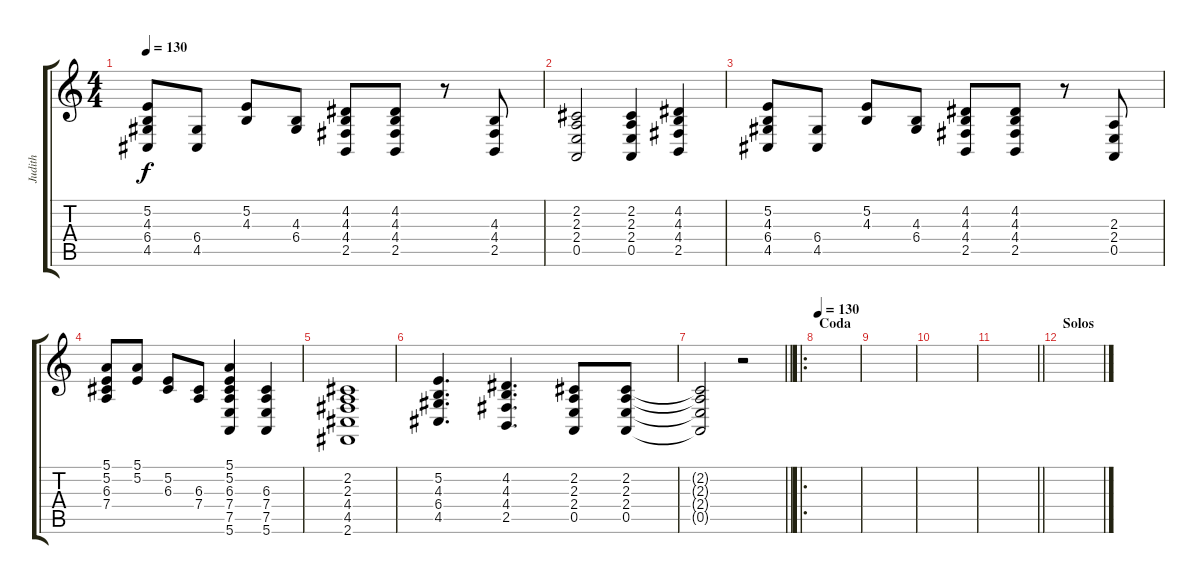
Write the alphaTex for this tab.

\track ("Judith" "Judith") {instrument stringensemble1}
\staff {score tabs}
\tuning (E4 B3 G3 D3 A2 E2) {hide}
\ts (4 4)
\tempo 130
\clef g2
\ks c
(5.2 4.3 6.4 4.5).8{dy f} (6.4 4.5).8 (5.2 4.3).8 (4.3 6.4).8 (4.2 4.3 4.4 2.5).8 (4.2 4.3 4.4 2.5).8 r.8 (4.3 4.4 2.5).8 |
(2.2 2.3 2.4 0.5).2 (2.2 2.3 2.4 0.5).4 (4.2 4.3 4.4 2.5).4 |
(5.2 4.3 6.4 4.5).8 (6.4 4.5).8 (5.2 4.3).8 (4.3 6.4).8 (4.2 4.3 4.4 2.5).8 (4.2 4.3 4.4 2.5).8 r.8 (2.3 2.4 0.5).8 |
(5.1 5.2 6.3 7.4).8 (5.1 5.2).8 (5.2 6.3).8 (6.3 7.4).8 (5.1 5.2 6.3 7.4 7.5 5.6).4 (6.3 7.4 7.5 5.6).4 |
(2.2 2.3 4.4 4.5 2.6).1 |
(5.2 4.3 6.4 4.5).4{d} (4.2 4.3 4.4 2.5).4{d} (2.2 2.3 2.4 0.5).8 (2.2 2.3 2.4 0.5).8 |
\barLineRight lightlight
(2.2{t} 2.3{t} 2.4{t} 0.5{t}).2 r.2 |
\ro
\section ("" "Coda")
\tempo 130
|
|
|
\barLineRight lightlight
|
\section ("" "Solos")
